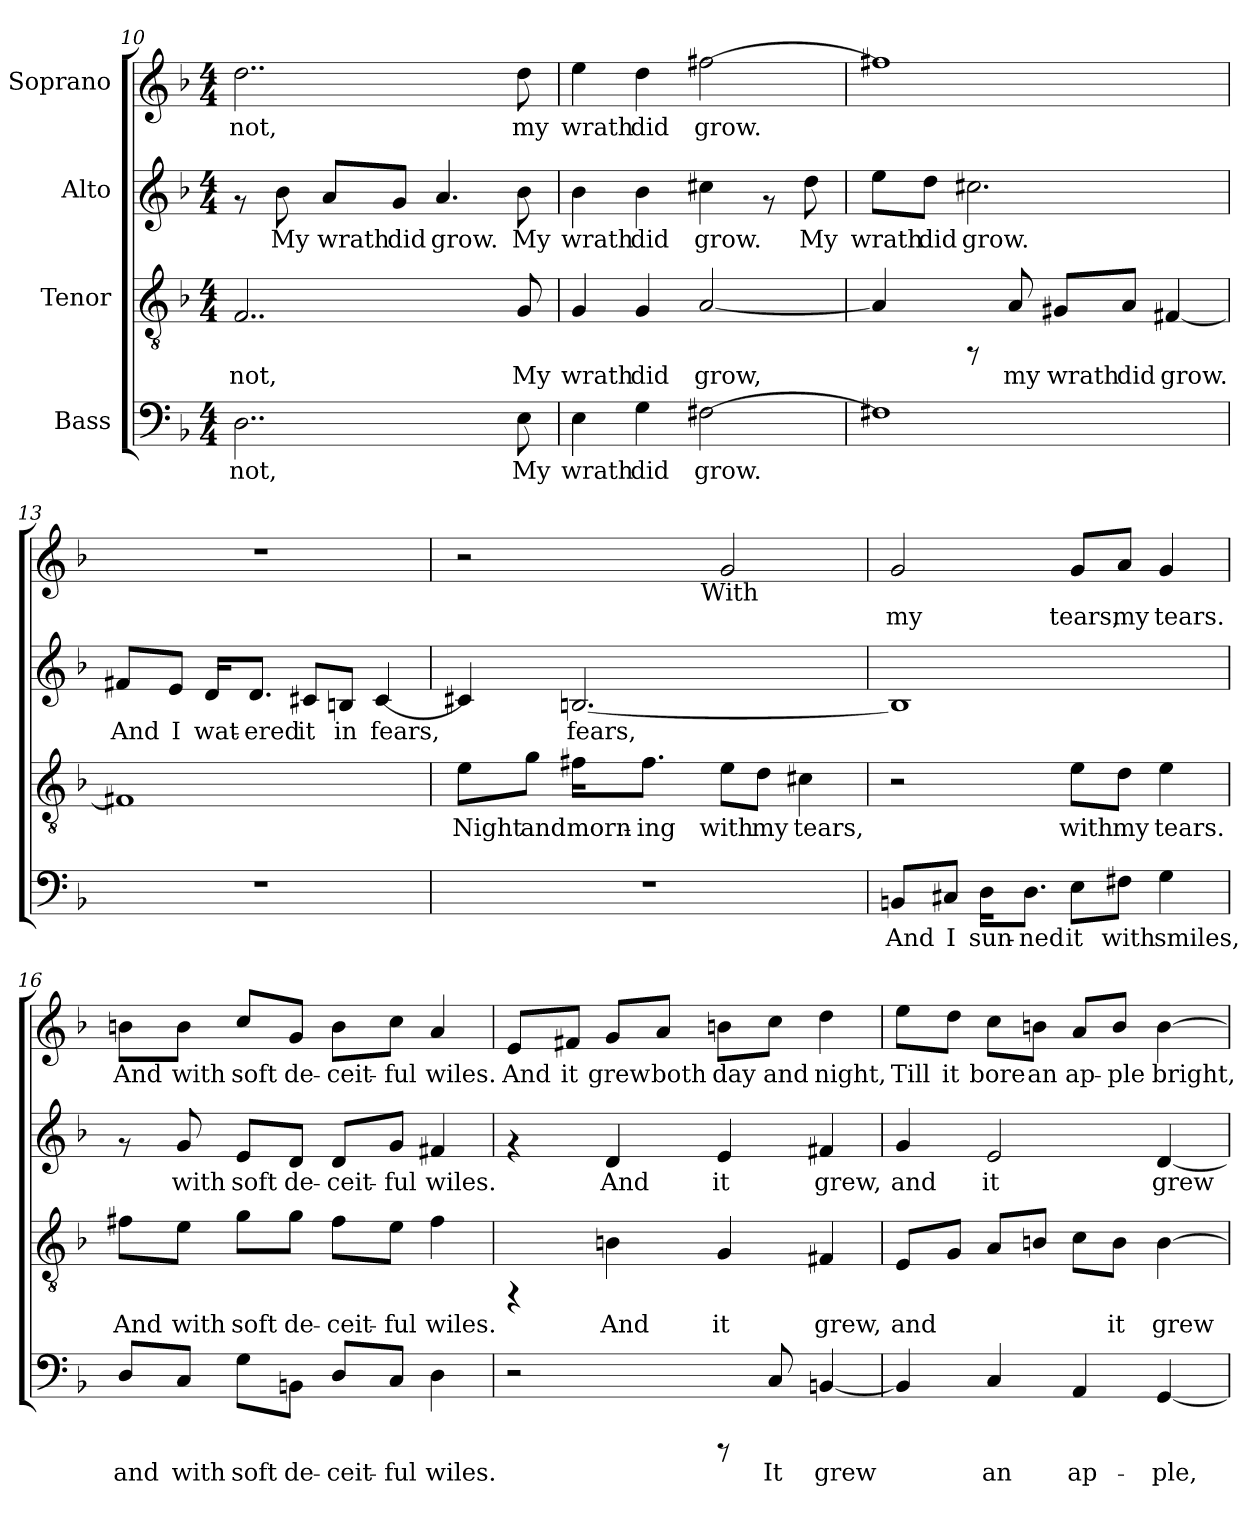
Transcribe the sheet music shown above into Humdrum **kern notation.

**kern	**text	**kern	**text	**kern	**text	**kern	**text
*part4	*part4	*part3	*part3	*part2	*part2	*part1	*part1
*staff4	*staff4	*staff3	*staff3	*staff2	*staff2	*staff1	*staff1
*I"Bass	*	*I"Tenor	*	*I"Alto	*	*I"Soprano	*
*clefF4	*	*clefGv2	*	*clefG2	*	*clefG2	*
*k[b-]	*	*k[b-]	*	*k[b-]	*	*k[b-]	*
*F:	*	*F:	*	*F:	*	*F:	*
*M4/4	*	*M4/4	*	*M4/4	*	*M4/4	*
=10	=10	=10	=10	=10	=10	=10	=10
!	!LO:LY:b:cj	!	!LO:LY:b:cj	!	!	!	!LO:LY:b:cj
2..D\	not,	2..F/	not,	8rf	.	2..dd\	not,
!	!	!	!	!	!LO:LY:b:cj	!	!
.	.	.	.	8b-\	My	.	.
!	!	!	!	!	!LO:LY:b:cj	!	!
.	.	.	.	8a/L	wrath	.	.
!	!	!	!	!	!LO:LY:b:cj	!	!
.	.	.	.	8g/J	did	.	.
!	!	!	!	!	!LO:LY:b:cj	!	!
.	.	.	.	4.a/	grow.	.	.
!	!LO:LY:b:cj	!	!LO:LY:b:cj	!	!LO:LY:b:cj	!	!LO:LY:b:cj
8E\	My	8G/	My	8b-\	My	8dd\	my
=11	=11	=11	=11	=11	=11	=11	=11
!	!LO:LY:b:cj	!	!LO:LY:b:cj	!	!LO:LY:b:cj	!	!LO:LY:b:cj
4E\	wrath	4G/	wrath	4b-\	wrath	4ee\	wrath
!	!LO:LY:b:cj	!	!LO:LY:b:cj	!	!LO:LY:b:cj	!	!LO:LY:b:cj
4G\	did	4G/	did	4b-\	did	4dd\	did
!	!LO:LY:b:cj	!	!LO:LY:b:cj	!	!LO:LY:b:cj	!	!LO:LY:b:cj
[<2F#X\	grow.	[<2A/	grow,	4cc#X\	grow.	[<2ff#X\	grow.
.	.	.	.	8rf	.	.	.
!	!	!	!	!	!LO:LY:b:cj	!	!
.	.	.	.	8dd\	My	.	.
!!LO:PB:g=z
=12	=12	=12	=12	=12	=12	=12	=12
!	!LO:LY:b:cj	!	!LO:LY:b:cj	!	!LO:LY:b:cj	!	!LO:LY:b:cj
1F#X]	.	4A/]	.	8ee\L	wrath	1ff#X]	.
!	!	!	!	!	!LO:LY:b:cj	!	!
.	.	.	.	8dd\J	did	.	.
!	!	!	!	!	!LO:LY:b:cj	!	!
.	.	8rFF	.	2.cc#X\	grow.	.	.
!	!	!	!LO:LY:b:cj	!	!	!	!
.	.	8A/	my	.	.	.	.
!	!	!	!LO:LY:b:cj	!	!	!	!
.	.	8G#X/L	wrath	.	.	.	.
!	!	!	!LO:LY:b:cj	!	!	!	!
.	.	8A/J	did	.	.	.	.
!	!	!	!LO:LY:b:cj	!	!	!	!
.	.	[<4F#X/	grow.	.	.	.	.
=13	=13	=13	=13	=13	=13	=13	=13
!	!	!	!LO:LY:b:cj	!	!LO:LY:b:cj	!	!
1r	.	1F#X]	.	8f#X/L	And	1r	.
!	!	!	!	!	!LO:LY:b:cj	!	!
.	.	.	.	8e/J	I	.	.
!	!	!	!	!	!LO:LY:b:cj	!	!
.	.	.	.	16d/L	wat-	.	.
!	!	!	!	!	!LO:LY:b:cj	!	!
.	.	.	.	8.d/J	-ered	.	.
!	!	!	!	!	!LO:LY:b:cj	!	!
.	.	.	.	8c#X/L	it	.	.
!	!	!	!	!	!LO:LY:b:cj	!	!
.	.	.	.	8Bn/J	in	.	.
!	!	!	!	!	!LO:LY:b:cj	!	!
.	.	.	.	[<4c#/	fears,	.	.
=14	=14	=14	=14	=14	=14	=14	=14
!	!	!	!LO:LY:b:cj	!	!LO:LY:b:cj	!	!
*	*	*	*	*	*	*^	*
1r	.	8e\L	Night	4c#X/]	.	2r	4ryy	.
!	!	!	!LO:LY:b:cj	!	!	!	!	!
.	.	8g\J	and	.	.	.	.	.
!	!	!	!LO:LY:b:cj	!	!LO:LY:b:cj	!	!	!
.	.	16f#X\L	morn-	[>2.Bn/	fears,	.	8ryy	.
!	!	!	!LO:LY:b:cj	!	!	!	!	!
.	.	8.f#\J	-ing	.	.	.	.	.
.	.	.	.	.	.	.	16ryy	.
.	.	.	.	.	.	.	64ryy	.
!	!	!	!	!	!	!	!LO:TX:b:t=With	!
.	.	.	.	.	.	.	2ryy	.
!	!	!	!LO:LY:b:cj	!	!	!	!	!LO:LY:b:cj
.	.	8e\L	with	.	.	2g/	.	.
!	!	!	!LO:LY:b:cj	!	!	!	!	!
.	.	8d\J	my	.	.	.	.	.
!	!	!	!LO:LY:b:cj	!	!	!	!	!
.	.	4c#X\	tears,	.	.	.	.	.
.	.	.	.	.	.	.	32.ryy	.
!!LO:PB:g=z
=15	=15	=15	=15	=15	=15	=15	=15	=15
!	!LO:LY:b:cj	!	!	!	!LO:LY:b:cj	!	!	!LO:LY:b:cj
*	*	*	*	*	*	*v	*v	*
8BBn/L	And	2r	.	1Bn]	.	2g/	my
!	!LO:LY:b:cj	!	!	!	!	!	!
8C#X/J	I	.	.	.	.	.	.
!	!LO:LY:b:cj	!	!	!	!	!	!
16D\L	sun-	.	.	.	.	.	.
!	!LO:LY:b:cj	!	!	!	!	!	!
8.D\J	-ned	.	.	.	.	.	.
!	!LO:LY:b:cj	!	!LO:LY:b:cj	!	!	!	!LO:LY:b:cj
8E\L	it	8e\L	with	.	.	8g/L	tears,
!	!LO:LY:b:cj	!	!LO:LY:b:cj	!	!	!	!LO:LY:b:cj
8F#X\J	with	8d\J	my	.	.	8a/J	my
!	!LO:LY:b:cj	!	!LO:LY:b:cj	!	!	!	!LO:LY:b:cj
4G\	smiles,	4e\	tears.	.	.	4g/	tears.
=16	=16	=16	=16	=16	=16	=16	=16
!	!LO:LY:b:cj	!	!LO:LY:b:cj	!	!	!	!LO:LY:b:cj
8D/L	and	8f#X\L	And	8rf	.	8bn\L	And
!	!LO:LY:b:cj	!	!LO:LY:b:cj	!	!LO:LY:b:cj	!	!LO:LY:b:cj
8C/J	with	8e\J	with	8g/	with	8b\J	with
!	!LO:LY:b:cj	!	!LO:LY:b:cj	!	!LO:LY:b:cj	!	!LO:LY:b:cj
8G\L	soft	8g\L	soft	8e/L	soft	8cc/L	soft
!	!LO:LY:b:cj	!	!LO:LY:b:cj	!	!LO:LY:b:cj	!	!LO:LY:b:cj
8BBn\J	de-	8g\J	de-	8d/J	de-	8g/J	de-
!	!LO:LY:b:cj	!	!LO:LY:b:cj	!	!LO:LY:b:cj	!	!LO:LY:b:cj
8D/L	-ceit-	8f#\L	-ceit-	8d/L	-ceit-	8b\L	-ceit-
!	!LO:LY:b:cj	!	!LO:LY:b:cj	!	!LO:LY:b:cj	!	!LO:LY:b:cj
8C/J	-ful	8e\J	-ful	8g/J	-ful	8cc\J	-ful
!	!LO:LY:b:cj	!	!LO:LY:b:cj	!	!LO:LY:b:cj	!	!LO:LY:b:cj
4D\	wiles.	4f#\	wiles.	4f#X/	wiles.	4a/	wiles.
=17	=17	=17	=17	=17	=17	=17	=17
!	!	!	!	!	!	!	!LO:LY:b:cj
2r	.	4rFF	.	4rf	.	8e/L	And
!	!	!	!	!	!	!	!LO:LY:b:cj
.	.	.	.	.	.	8f#X/J	it
!	!	!	!LO:LY:b:cj	!	!LO:LY:b:cj	!	!LO:LY:b:cj
.	.	4Bn\	And	4d/	And	8g/L	grew
!	!	!	!	!	!	!	!LO:LY:b:cj
.	.	.	.	.	.	8a/J	both
!	!	!	!LO:LY:b:cj	!	!LO:LY:b:cj	!	!LO:LY:b:cj
8rCCC	.	4G/	it	4e/	it	8bn\L	day
!	!LO:LY:b:cj	!	!	!	!	!	!LO:LY:b:cj
8C/	It	.	.	.	.	8cc\J	and
!	!LO:LY:b:cj	!	!LO:LY:b:cj	!	!LO:LY:b:cj	!	!LO:LY:b:cj
[<4BBn/	grew	4F#X/	grew,	4f#X/	grew,	4dd\	night,
!!LO:PB:g=z
=18	=18	=18	=18	=18	=18	=18	=18
!	!LO:LY:b:cj	!	!LO:LY:b:cj	!	!LO:LY:b:cj	!	!LO:LY:b:cj
4BBn/]	.	8E/L	and-	4g/	and	8ee\L	Till
!	!	!	!LO:LY:b:cj	!	!	!	!LO:LY:b:cj
.	.	8G/J	--	.	.	8dd\J	it
!	!LO:LY:b:cj	!	!LO:LY:b:cj	!	!LO:LY:b:cj	!	!LO:LY:b:cj
4C/	an	8A/L	--	2e/	it	8cc\L	bore
!	!	!	!LO:LY:b:cj	!	!	!	!LO:LY:b:cj
.	.	8Bn/J	--	.	.	8bn\J	an
!	!LO:LY:b:cj	!	!LO:LY:b:cj	!	!	!	!LO:LY:b:cj
4AA/	ap-	8c\L	--	.	.	8a/L	ap-
!	!	!	!LO:LY:b:cj	!	!	!	!LO:LY:b:cj
.	.	8B\J	-it	.	.	8b/J	-ple
!	!LO:LY:b:cj	!	!LO:LY:b:cj	!	!LO:LY:b:cj	!	!LO:LY:b:cj
[<4GG/	-ple,	[>4B\	grew	[<4d/	grew	[>4b\	bright,
=	=	=	=	=	=	=	=
*-	*-	*-	*-	*-	*-	*-	*-
